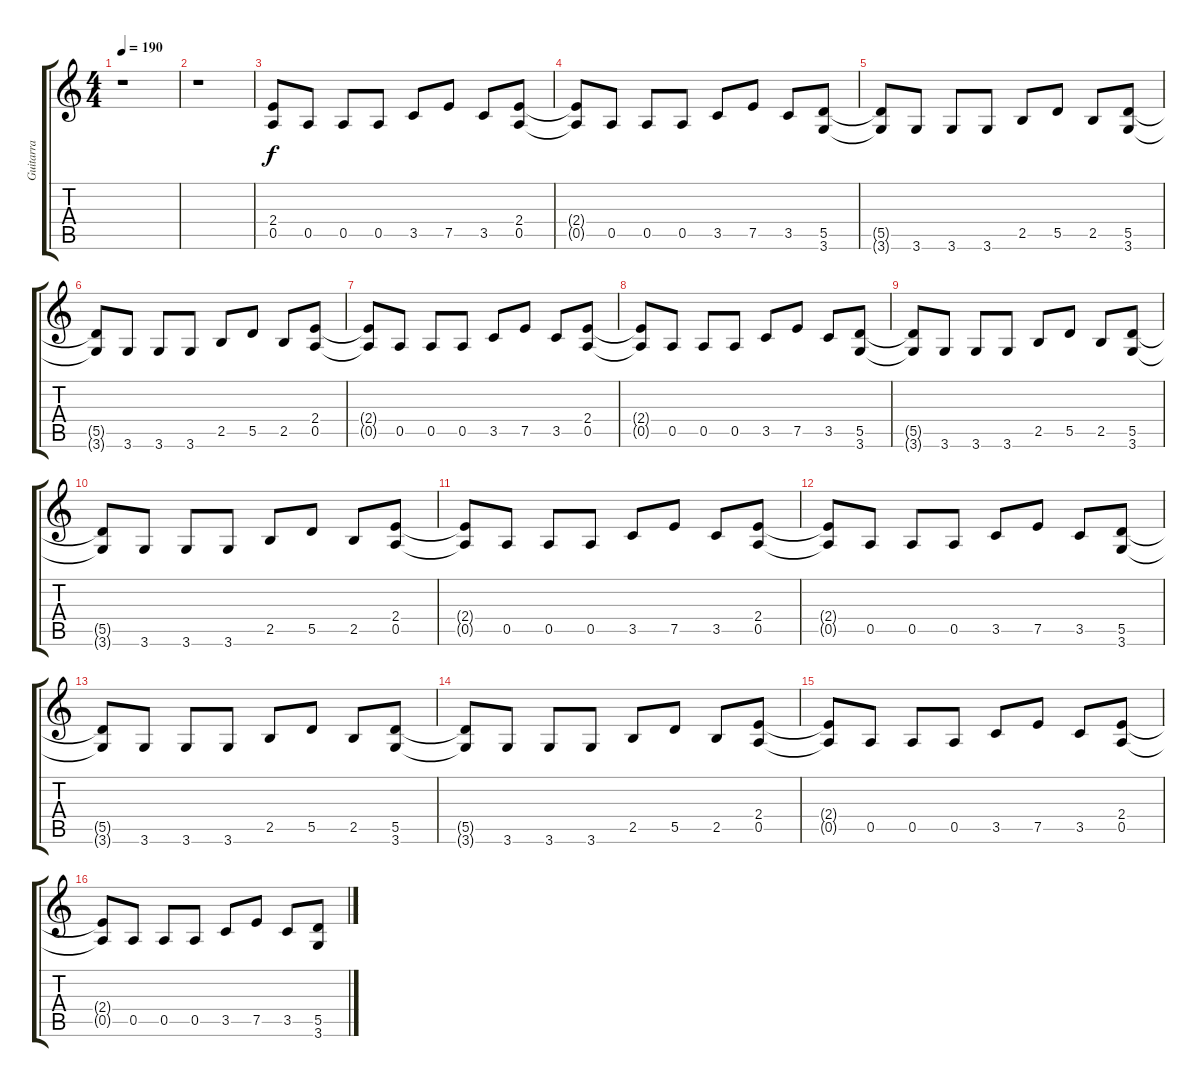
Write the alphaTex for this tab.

\track ("Guitarra" "Guitarra") {instrument distortionguitar}
\staff {score tabs}
\tuning (E4 B3 G3 D3 A2 E2) {hide}
\ts (4 4)
\tempo 190
\clef g2
\ks c
r.1{dy f instrument distortionguitar} |
r.1 |
(2.4 0.5).8 0.5.8 0.5.8 0.5.8 3.5.8 7.5.8 3.5.8 (2.4 0.5).8 |
(2.4{t} 0.5{t}).8 0.5.8 0.5.8 0.5.8 3.5.8 7.5.8 3.5.8 (5.5 3.6).8 |
(5.5{t} 3.6{t}).8 3.6.8 3.6.8 3.6.8 2.5.8 5.5.8 2.5.8 (5.5 3.6).8 |
(5.5{t} 3.6{t}).8 3.6.8 3.6.8 3.6.8 2.5.8 5.5.8 2.5.8 (2.4 0.5).8 |
(2.4{t} 0.5{t}).8 0.5.8 0.5.8 0.5.8 3.5.8 7.5.8 3.5.8 (2.4 0.5).8 |
(2.4{t} 0.5{t}).8 0.5.8 0.5.8 0.5.8 3.5.8 7.5.8 3.5.8 (5.5 3.6).8 |
(5.5{t} 3.6{t}).8 3.6.8 3.6.8 3.6.8 2.5.8 5.5.8 2.5.8 (5.5 3.6).8 |
(5.5{t} 3.6{t}).8 3.6.8 3.6.8 3.6.8 2.5.8 5.5.8 2.5.8 (2.4 0.5).8 |
(2.4{t} 0.5{t}).8 0.5.8 0.5.8 0.5.8 3.5.8 7.5.8 3.5.8 (2.4 0.5).8 |
(2.4{t} 0.5{t}).8 0.5.8 0.5.8 0.5.8 3.5.8 7.5.8 3.5.8 (5.5 3.6).8 |
(5.5{t} 3.6{t}).8 3.6.8 3.6.8 3.6.8 2.5.8 5.5.8 2.5.8 (5.5 3.6).8 |
(5.5{t} 3.6{t}).8 3.6.8 3.6.8 3.6.8 2.5.8 5.5.8 2.5.8 (2.4 0.5).8 |
(2.4{t} 0.5{t}).8 0.5.8 0.5.8 0.5.8 3.5.8 7.5.8 3.5.8 (2.4 0.5).8 |
(2.4{t} 0.5{t}).8 0.5.8 0.5.8 0.5.8 3.5.8 7.5.8 3.5.8 (5.5 3.6).8
